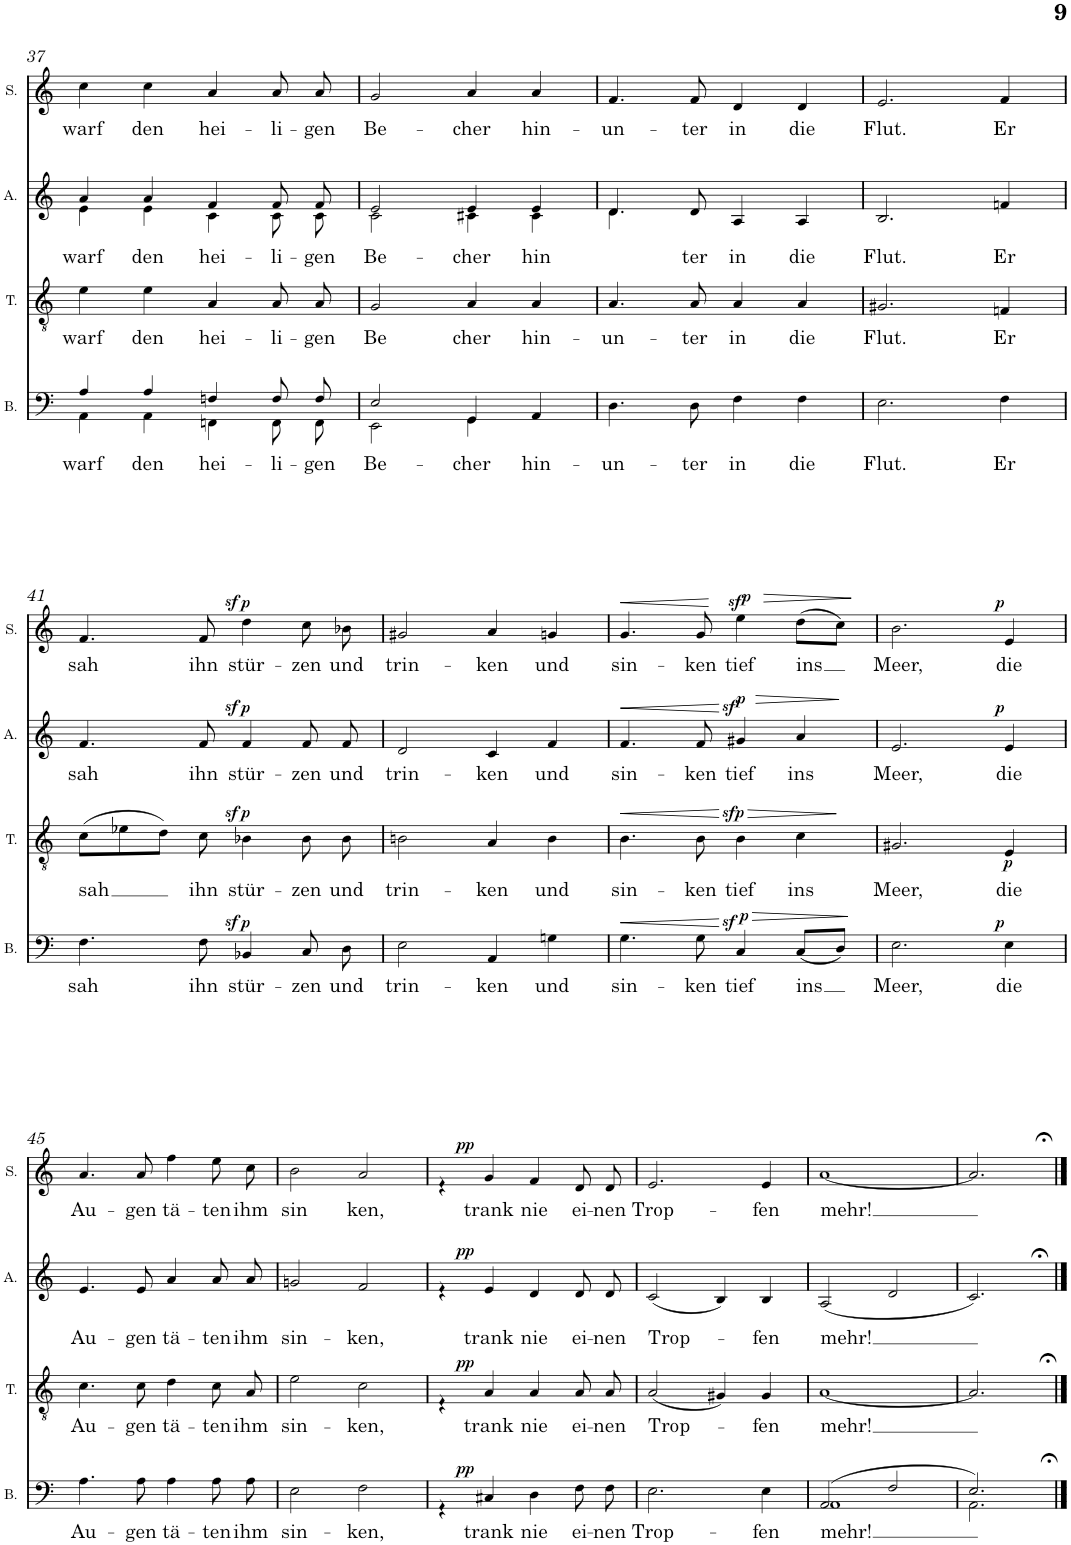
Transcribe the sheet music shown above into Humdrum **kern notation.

**kern	**text	**dynam	**kern	**text	**dynam	**kern	**text	**dynam	**kern	**text	**dynam
*part4	*part4	*part4	*part3	*part3	*part3	*part2	*part2	*part2	*part1	*part1	*part1
*staff4	*staff4	*staff4	*staff3	*staff3	*staff3	*staff2	*staff2	*staff2	*staff1	*staff1	*staff1
*I"Baß	*	*	*I"Tenor	*	*	*I"Alt	*	*	*I"Sopran	*	*
*I'B.	*	*	*I'T.	*	*	*I'A.	*	*	*I'S.	*	*
!!LO:PB:g=z
*clefF4	*	*	*clefGv2	*	*	*clefG2	*	*	*clefG2	*	*
*k[]	*	*	*k[]	*	*	*k[]	*	*	*k[]	*	*
*M4/4	*	*	*M4/4	*	*	*M4/4	*	*	*M4/4	*	*
*met(c)	*	*	*met(c)	*	*	*met(c)	*	*	*met(c)	*	*
=37	=37	=37	=37	=37	=37	=37	=37	=37	=37	=37	=37
!	!LO:LY:b	!	!	!LO:LY:b	!	!	!LO:LY:b	!	!	!LO:LY:b	!
*^	*	*	*	*	*	*^	*	*	*	*	*
4A/	4AA\	warf	.	4e\	warf	.	4a/	4e\	warf	.	4cc\	warf	.
!	!	!LO:LY:b	!	!	!LO:LY:b	!	!	!	!LO:LY:b	!	!	!LO:LY:b	!
4A/	4AA\	den	.	4e\	den	.	4a/	4e\	den	.	4cc\	den	.
!	!	!LO:LY:b	!	!	!LO:LY:b	!	!	!	!LO:LY:b	!	!	!LO:LY:b	!
4Fn/	4FFn\	hei-	.	4A/	hei-	.	4f/	4c\	hei-	.	4a/	hei-	.
!	!	!LO:LY:b	!	!	!LO:LY:b	!	!	!	!LO:LY:b	!	!	!LO:LY:b	!
8F/	8FF\	-li-	.	8A/	-li-	.	8f/L	8c\L	-li-	.	8a/	-li-	.
!	!	!LO:LY:b	!	!	!LO:LY:b	!	!	!	!LO:LY:b	!	!	!LO:LY:b	!
8F/	8FF\	-gen	.	8A/	-gen	.	8f/J	8c\J	-gen	.	8a/	-gen	.
=38	=38	=38	=38	=38	=38	=38	=38	=38	=38	=38	=38	=38	=38
!	!	!LO:LY:b	!	!	!LO:LY:b	!	!	!	!LO:LY:b	!	!	!LO:LY:b	!
2E/	2EE\	Be-	.	2G/	Be	.	2e/	2c\	Be-	.	2g/	Be-	.
!	!	!LO:LY:b	!	!	!LO:LY:b	!	!	!	!LO:LY:b	!	!	!LO:LY:b	!
4GG/	4GG\	-cher	.	4A/	cher	.	4e/	4c#X\	-cher	.	4a/	-cher	.
!	!	!LO:LY:b	!	!	!LO:LY:b	!	!	!	!LO:LY:b	!	!	!LO:LY:b	!
4AA/	4ryy	hin-	.	4A/	hin-	.	4e/	4c#\	hin	.	4a/	hin-	.
=39	=39	=39	=39	=39	=39	=39	=39	=39	=39	=39	=39	=39	=39
!	!	!LO:LY:b	!	!	!LO:LY:b	!	!	!	!	!	!	!LO:LY:b	!
*v	*v	*	*	*	*	*	*	*	*	*	*	*	*
4.D\	-un-	.	4.A/	-un-	.	4.d/	4.d\	.	.	4.f/	-un-	.
!	!LO:LY:b	!	!	!LO:LY:b	!	!	!	!LO:LY:b	!	!	!LO:LY:b	!
8D\	-ter	.	8A/	-ter	.	8d/	2ryy	-ter	.	8f/	-ter	.
!	!LO:LY:b	!	!	!LO:LY:b	!	!	!	!LO:LY:b	!	!	!LO:LY:b	!
4F\	in	.	4A/	in	.	4A/	.	in	.	4d/	in	.
!	!LO:LY:b	!	!	!LO:LY:b	!	!	!	!LO:LY:b	!	!	!LO:LY:b	!
4F\	die	.	4A/	die	.	4A/	.	die	.	4d/	die	.
.	.	.	.	.	.	.	8ryy	.	.	.	.	.
=40	=40	=40	=40	=40	=40	=40	=40	=40	=40	=40	=40	=40
!	!LO:LY:b	!	!	!LO:LY:b	!	!	!	!LO:LY:b	!	!	!LO:LY:b	!
*	*	*	*	*	*	*v	*v	*	*	*	*	*
2.E\	Flut.	.	2.G#X/	Flut.	.	2.B/	Flut.	.	2.e/	Flut.	.
!	!LO:LY:b	!	!	!LO:LY:b	!	!	!LO:LY:b	!	!	!LO:LY:b	!
4F\	Er	.	4Fn/	Er	.	4fn/	Er	.	4f/	Er	.
!!LO:LB:g=z
=41	=41	=41	=41	=41	=41	=41	=41	=41	=41	=41	=41
!	!LO:LY:b	!	!	!LO:LY:b	!	!	!LO:LY:b	!	!	!LO:LY:b	!
*^	*	*	*^	*	*	*^	*	*	*^	*	*
4.F\	4...ryy	sah	.	(8c\L	4...ryy	sah	.	4.f/	4...ryy	sah	.	4.f/	4...ryy	sah	.
.	.	.	.	8e-X\	.	.	.	.	.	.	.	.	.	.	.
.	.	.	.	8d\J)	.	.	.	.	.	.	.	.	.	.	.
!	!	!LO:LY:b	!	!	!	!LO:LY:b	!	!	!	!LO:LY:b	!	!	!	!LO:LY:b	!
8F\	.	ihn	.	8c\	.	ihn	.	8f/	.	ihn	.	8f/	.	ihn	.
!	!	!	!LO:DY:a	!	!	!	!LO:DY:a	!	!	!	!LO:DY:a	!	!	!	!LO:DY:a
.	2ryy	.	sf	.	2ryy	.	sf	.	2ryy	.	sf	.	2ryy	.	sf
!	!	!LO:LY:b	!LO:DY:a	!	!	!LO:LY:b	!LO:DY:a	!	!	!LO:LY:b	!LO:DY:a	!	!	!LO:LY:b	!LO:DY:a
4BB-X/	.	stür-	p	4B-X\	.	stür-	p	4f/	.	stür-	p	4dd\	.	stür-	p
!	!	!LO:LY:b	!	!	!	!LO:LY:b	!	!	!	!LO:LY:b	!	!	!	!LO:LY:b	!
8C/	.	-zen	.	8B-\	.	-zen	.	8f/L	.	-zen	.	8cc\	.	-zen	.
!	!	!LO:LY:b	!	!	!	!LO:LY:b	!	!	!	!LO:LY:b	!	!	!	!LO:LY:b	!
8D\	.	und	.	8B-\	.	und	.	8f/J	.	und	.	8b-X\	.	und	.
.	32ryy	.	.	.	32ryy	.	.	.	32ryy	.	.	.	32ryy	.	.
=42	=42	=42	=42	=42	=42	=42	=42	=42	=42	=42	=42	=42	=42	=42	=42
!	!	!LO:LY:b	!	!	!	!LO:LY:b	!	!	!	!LO:LY:b	!	!	!	!LO:LY:b	!
*v	*v	*	*	*	*	*	*	*v	*v	*	*	*v	*v	*	*
*	*	*	*v	*v	*	*	*	*	*	*	*	*
2E\	trin-	.	2Bn\	trin-	.	2d/	trin-	.	2g#X/	trin-	.
!	!LO:LY:b	!	!	!LO:LY:b	!	!	!LO:LY:b	!	!	!LO:LY:b	!
4AA/	-ken	.	4A/	-ken	.	4c/	-ken	.	4a/	-ken	.
!	!LO:LY:b	!	!	!LO:LY:b	!	!	!LO:LY:b	!	!	!LO:LY:b	!
4Gn\	und	.	4B\	und	.	4f/	und	.	4gn/	und	.
=43	=43	=43	=43	=43	=43	=43	=43	=43	=43	=43	=43
!	!LO:LY:b	!LO:HP:b	!	!LO:LY:b	!LO:HP:b	!	!LO:LY:b	!LO:HP:b	!	!LO:LY:b	!LO:HP:b
*^	*	*	*^	*	*	*^	*	*	*^	*	*
4.G\	4...ryy	sin-	<	4.B\	4...ryy	sin-	<	4.f/	4...ryy	sin-	<	4.g/	4...ryy	sin-	<
!	!	!LO:LY:b	!	!	!	!LO:LY:b	!	!	!	!LO:LY:b	!	!	!	!LO:LY:b	!
8G\	.	-ken	.	8B\	.	-ken	.	8f/	.	-ken	.	8g/	.	-ken	.
!	!	!	!LO:DY:a	!	!	!	!LO:DY:a	!	!	!	!LO:DY:a	!	!	!	!LO:DY:a
.	2ryy	.	sf	.	2ryy	.	sf	.	2ryy	.	sf	.	2ryy	.	sf
!	!	!LO:LY:b	!LO:HP:n=1:b	!	!	!LO:LY:b	!LO:HP:n=1:b	!	!	!LO:LY:b	!LO:HP:n=1:b	!	!	!LO:LY:b	!LO:HP:n=1:b
!	!	!	!LO:DY:n=1:a	!	!	!	!LO:DY:n=1:a	!	!	!	!LO:DY:n=1:a	!	!	!	!LO:DY:n=1:a
4C/	.	tief	[ > p	4B\	.	tief	[ > p	4g#X/	.	tief	[ > p	4ee\	.	tief	[ > p
!	!	!LO:LY:b	!	!	!	!LO:LY:b	!	!	!	!LO:LY:b	!	!	!	!LO:LY:b	!
(8C/L	.	ins	.	4c\	.	ins	.	4a/	.	ins	.	(8dd\L	.	ins	.
8D/J)	.	.	.	.	.	.	.	.	.	.	.	8cc\J)	.	.	.
.	32ryy	.	.	.	32ryy	.	.	.	32ryy	.	.	.	32ryy	.	.
.	.	.	]	.	.	.	]	.	.	.	]	.	.	.	]
=44	=44	=44	=44	=44	=44	=44	=44	=44	=44	=44	=44	=44	=44	=44	=44
!	!	!LO:LY:b	!	!	!	!LO:LY:b	!	!	!	!LO:LY:b	!	!	!	!LO:LY:b	!
*	*	*	*	*v	*v	*	*	*	*	*	*	*	*	*	*
2.E\	2ryy	Meer,	.	2.G#X/	Meer,	.	2.e/	2ryy	Meer,	.	2.b\	2ryy	Meer,	.
.	8.ryy	.	.	.	.	.	.	8.ryy	.	.	.	8.ryy	.	.
!	!	!	!LO:DY:a	!	!	!	!	!	!	!LO:DY:a	!	!	!	!LO:DY:a
.	4ryy	.	p	.	.	.	.	4ryy	.	p	.	4ryy	.	p
!	!	!LO:LY:b	!	!	!LO:LY:b	!LO:DY:b	!	!	!LO:LY:b	!	!	!	!LO:LY:b	!
4E\	.	die	.	4E/	die	p	4e/	.	die	.	4e/	.	die	.
.	16ryy	.	.	.	.	.	.	16ryy	.	.	.	16ryy	.	.
!!LO:LB:g=z
=45	=45	=45	=45	=45	=45	=45	=45	=45	=45	=45	=45	=45	=45	=45
!	!	!LO:LY:b	!	!	!LO:LY:b	!	!	!	!LO:LY:b	!	!	!	!LO:LY:b	!
*	*	*	*	*	*	*	*v	*v	*	*	*	*	*	*
*v	*v	*	*	*	*	*	*	*	*	*v	*v	*	*
4.A\	Au-	.	4.c\	Au-	.	4.e/	Au-	.	4.a/	Au-	.
!	!LO:LY:b	!	!	!LO:LY:b	!	!	!LO:LY:b	!	!	!LO:LY:b	!
8A\	-gen	.	8c\	-gen	.	8e/	-gen	.	8a/	-gen	.
!	!LO:LY:b	!	!	!LO:LY:b	!	!	!LO:LY:b	!	!	!LO:LY:b	!
4A\	tä-	.	4d\	tä-	.	4a/	tä-	.	4ff\	tä-	.
!	!LO:LY:b	!	!	!LO:LY:b	!	!	!LO:LY:b	!	!	!LO:LY:b	!
8A\	-ten	.	8c\	-ten	.	8a/L	-ten	.	8ee\	-ten	.
!	!LO:LY:b	!	!	!LO:LY:b	!	!	!LO:LY:b	!	!	!LO:LY:b	!
8A\	ihm	.	8A/	ihm	.	8a/J	ihm	.	8cc\	ihm	.
=46	=46	=46	=46	=46	=46	=46	=46	=46	=46	=46	=46
!	!LO:LY:b	!	!	!LO:LY:b	!	!	!LO:LY:b	!	!	!LO:LY:b	!
2E\	sin-	.	2e\	sin-	.	2gn/	sin-	.	2b\	sin	.
!	!LO:LY:b	!	!	!LO:LY:b	!	!	!LO:LY:b	!	!	!LO:LY:b	!
2F\	-ken,	.	2c\	-ken,	.	2f/	-ken,	.	2a/	ken,	.
=47	=47	=47	=47	=47	=47	=47	=47	=47	=47	=47	=47
*^	*	*	*^	*	*	*^	*	*	*^	*	*
4rFF	8ryy	.	.	4rD	8ryy	.	.	4rd	8ryy	.	.	4rd	8ryy	.	.
!	!	!	!LO:DY:a	!	!	!	!LO:DY:a	!	!	!	!LO:DY:a	!	!	!	!LO:DY:a
.	2..ryy	.	pp	.	2..ryy	.	pp	.	2..ryy	.	pp	.	2..ryy	.	pp
!	!	!LO:LY:b	!	!	!	!LO:LY:b	!	!	!	!LO:LY:b	!	!	!	!LO:LY:b	!
4C#X/	.	trank	.	4A/	.	trank	.	4e/	.	trank	.	4g/	.	trank	.
!	!	!LO:LY:b	!	!	!	!LO:LY:b	!	!	!	!LO:LY:b	!	!	!	!LO:LY:b	!
4D\	.	nie	.	4A/	.	nie	.	4d/	.	nie	.	4f/	.	nie	.
!	!	!LO:LY:b	!	!	!	!LO:LY:b	!	!	!	!LO:LY:b	!	!	!	!LO:LY:b	!
8F\	.	ei-	.	8A/	.	ei-	.	8d/L	.	ei-	.	8d/	.	ei-	.
!	!	!LO:LY:b	!	!	!	!LO:LY:b	!	!	!	!LO:LY:b	!	!	!	!LO:LY:b	!
8F\	.	-nen	.	8A/	.	-nen	.	8d/J	.	-nen	.	8d/	.	-nen	.
=48	=48	=48	=48	=48	=48	=48	=48	=48	=48	=48	=48	=48	=48	=48	=48
!	!	!LO:LY:b	!	!	!	!LO:LY:b	!	!	!	!LO:LY:b	!	!	!	!LO:LY:b	!
*v	*v	*	*	*	*	*	*	*v	*v	*	*	*v	*v	*	*
*	*	*	*v	*v	*	*	*	*	*	*	*	*
2.E\	Trop-	.	(<2A/	Trop-	.	(<2c/	Trop-	.	2.e/	Trop-	.
.	.	.	4G#X/)	.	.	4B/)	.	.	.	.	.
!	!LO:LY:b	!	!	!LO:LY:b	!	!	!LO:LY:b	!	!	!LO:LY:b	!
4E\	-fen	.	4G#/	-fen	.	4B/	-fen	.	4e/	-fen	.
=49	=49	=49	=49	=49	=49	=49	=49	=49	=49	=49	=49
!	!LO:LY:b	!	!	!LO:LY:b	!	!	!LO:LY:b	!	!	!LO:LY:b	!
*^	*	*	*	*	*	*	*	*	*	*	*
(>2AA/	1AA	mehr!	.	[1A	mehr!	.	(<2A/	mehr!	.	[<1a	mehr!	.
2F/	.	.	.	.	.	.	2d/	.	.	.	.	.
=50	=50	=50	=50	=50	=50	=50	=50	=50	=50	=50	=50	=50
2.E;</)	2.AA\	.	.	2.A;</]	.	.	2.c;</)	.	.	2.a;</]	.	.
*v	*v	*	*	*	*	*	*	*	*	*	*	*
==	==	==	==	==	==	==	==	==	==	==	==
*-	*-	*-	*-	*-	*-	*-	*-	*-	*-	*-	*-
